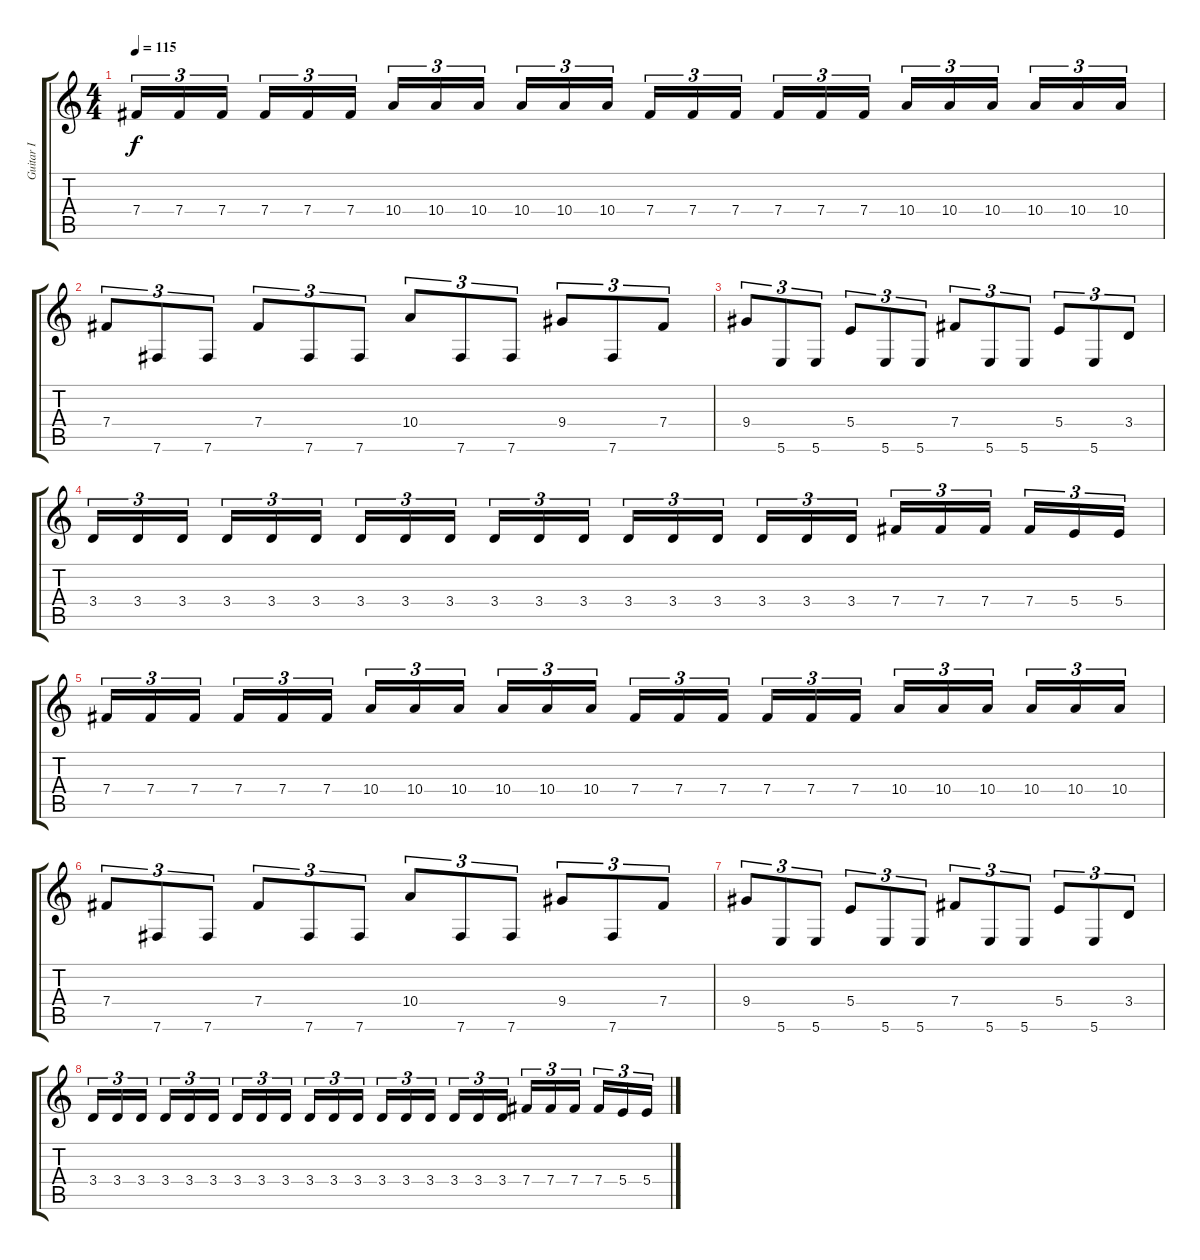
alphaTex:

\track ("Guitar I" "Guitar I") {instrument distortionguitar}
\staff {score tabs}
\tuning (Db4 Ab3 E3 B2 Gb2 B1) {hide}
\ts (4 4)
\tempo 115
\clef g2
\ks c
7.4.16{tu (3 2) dy f} 7.4.16{tu (3 2)} 7.4.16{tu (3 2)} 7.4.16{tu (3 2)} 7.4.16{tu (3 2)} 7.4.16{tu (3 2)} 10.4.16{tu (3 2)} 10.4.16{tu (3 2)} 10.4.16{tu (3 2)} 10.4.16{tu (3 2)} 10.4.16{tu (3 2)} 10.4.16{tu (3 2)} 7.4.16{tu (3 2)} 7.4.16{tu (3 2)} 7.4.16{tu (3 2)} 7.4.16{tu (3 2)} 7.4.16{tu (3 2)} 7.4.16{tu (3 2)} 10.4.16{tu (3 2)} 10.4.16{tu (3 2)} 10.4.16{tu (3 2)} 10.4.16{tu (3 2)} 10.4.16{tu (3 2)} 10.4.16{tu (3 2)} |
7.4.8{tu (3 2)} 7.6.8{tu (3 2)} 7.6.8{tu (3 2)} 7.4.8{tu (3 2)} 7.6.8{tu (3 2)} 7.6.8{tu (3 2)} 10.4.8{tu (3 2)} 7.6.8{tu (3 2)} 7.6.8{tu (3 2)} 9.4.8{tu (3 2)} 7.6.8{tu (3 2)} 7.4.8{tu (3 2)} |
9.4.8{tu (3 2)} 5.6.8{tu (3 2)} 5.6.8{tu (3 2)} 5.4.8{tu (3 2)} 5.6.8{tu (3 2)} 5.6.8{tu (3 2)} 7.4.8{tu (3 2)} 5.6.8{tu (3 2)} 5.6.8{tu (3 2)} 5.4.8{tu (3 2)} 5.6.8{tu (3 2)} 3.4.8{tu (3 2)} |
3.4.16{tu (3 2)} 3.4.16{tu (3 2)} 3.4.16{tu (3 2)} 3.4.16{tu (3 2)} 3.4.16{tu (3 2)} 3.4.16{tu (3 2)} 3.4.16{tu (3 2)} 3.4.16{tu (3 2)} 3.4.16{tu (3 2)} 3.4.16{tu (3 2)} 3.4.16{tu (3 2)} 3.4.16{tu (3 2)} 3.4.16{tu (3 2)} 3.4.16{tu (3 2)} 3.4.16{tu (3 2)} 3.4.16{tu (3 2)} 3.4.16{tu (3 2)} 3.4.16{tu (3 2)} 7.4.16{tu (3 2)} 7.4.16{tu (3 2)} 7.4.16{tu (3 2)} 7.4.16{tu (3 2)} 5.4.16{tu (3 2)} 5.4.16{tu (3 2)} |
7.4.16{tu (3 2)} 7.4.16{tu (3 2)} 7.4.16{tu (3 2)} 7.4.16{tu (3 2)} 7.4.16{tu (3 2)} 7.4.16{tu (3 2)} 10.4.16{tu (3 2)} 10.4.16{tu (3 2)} 10.4.16{tu (3 2)} 10.4.16{tu (3 2)} 10.4.16{tu (3 2)} 10.4.16{tu (3 2)} 7.4.16{tu (3 2)} 7.4.16{tu (3 2)} 7.4.16{tu (3 2)} 7.4.16{tu (3 2)} 7.4.16{tu (3 2)} 7.4.16{tu (3 2)} 10.4.16{tu (3 2)} 10.4.16{tu (3 2)} 10.4.16{tu (3 2)} 10.4.16{tu (3 2)} 10.4.16{tu (3 2)} 10.4.16{tu (3 2)} |
7.4.8{tu (3 2)} 7.6.8{tu (3 2)} 7.6.8{tu (3 2)} 7.4.8{tu (3 2)} 7.6.8{tu (3 2)} 7.6.8{tu (3 2)} 10.4.8{tu (3 2)} 7.6.8{tu (3 2)} 7.6.8{tu (3 2)} 9.4.8{tu (3 2)} 7.6.8{tu (3 2)} 7.4.8{tu (3 2)} |
9.4.8{tu (3 2)} 5.6.8{tu (3 2)} 5.6.8{tu (3 2)} 5.4.8{tu (3 2)} 5.6.8{tu (3 2)} 5.6.8{tu (3 2)} 7.4.8{tu (3 2)} 5.6.8{tu (3 2)} 5.6.8{tu (3 2)} 5.4.8{tu (3 2)} 5.6.8{tu (3 2)} 3.4.8{tu (3 2)} |
3.4.16{tu (3 2)} 3.4.16{tu (3 2)} 3.4.16{tu (3 2)} 3.4.16{tu (3 2)} 3.4.16{tu (3 2)} 3.4.16{tu (3 2)} 3.4.16{tu (3 2)} 3.4.16{tu (3 2)} 3.4.16{tu (3 2)} 3.4.16{tu (3 2)} 3.4.16{tu (3 2)} 3.4.16{tu (3 2)} 3.4.16{tu (3 2)} 3.4.16{tu (3 2)} 3.4.16{tu (3 2)} 3.4.16{tu (3 2)} 3.4.16{tu (3 2)} 3.4.16{tu (3 2)} 7.4.16{tu (3 2)} 7.4.16{tu (3 2)} 7.4.16{tu (3 2)} 7.4.16{tu (3 2)} 5.4.16{tu (3 2)} 5.4.16{tu (3 2)}
